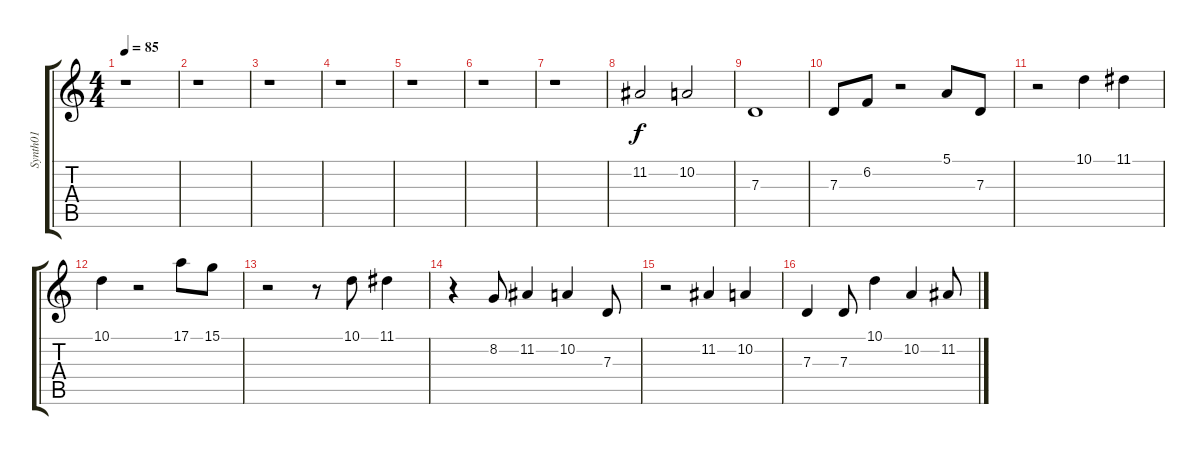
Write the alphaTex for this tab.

\track ("Synth01" "Synth01") {instrument fx5brightness}
\staff {score tabs}
\tuning (E4 B3 G3 D3 A2 D2) {hide}
\ts (4 4)
\tempo 85
\clef g2
\ks c
r.1{dy f} |
r.1 |
r.1 |
r.1 |
r.1 |
r.1 |
r.1 |
11.2.2 10.2.2 |
7.3.1 |
7.3.8 6.2.8 r.2 5.1.8 7.3.8 |
r.2 10.1.4 11.1.4 |
10.1.4 r.2 17.1.8 15.1.8 |
r.2 r.8 10.1.8 11.1.4 |
r.4 8.2.8 11.2.4 10.2.4 7.3.8 |
r.2 11.2.4 10.2.4 |
7.3.4 7.3.8 10.1.4 10.2.4 11.2.8
